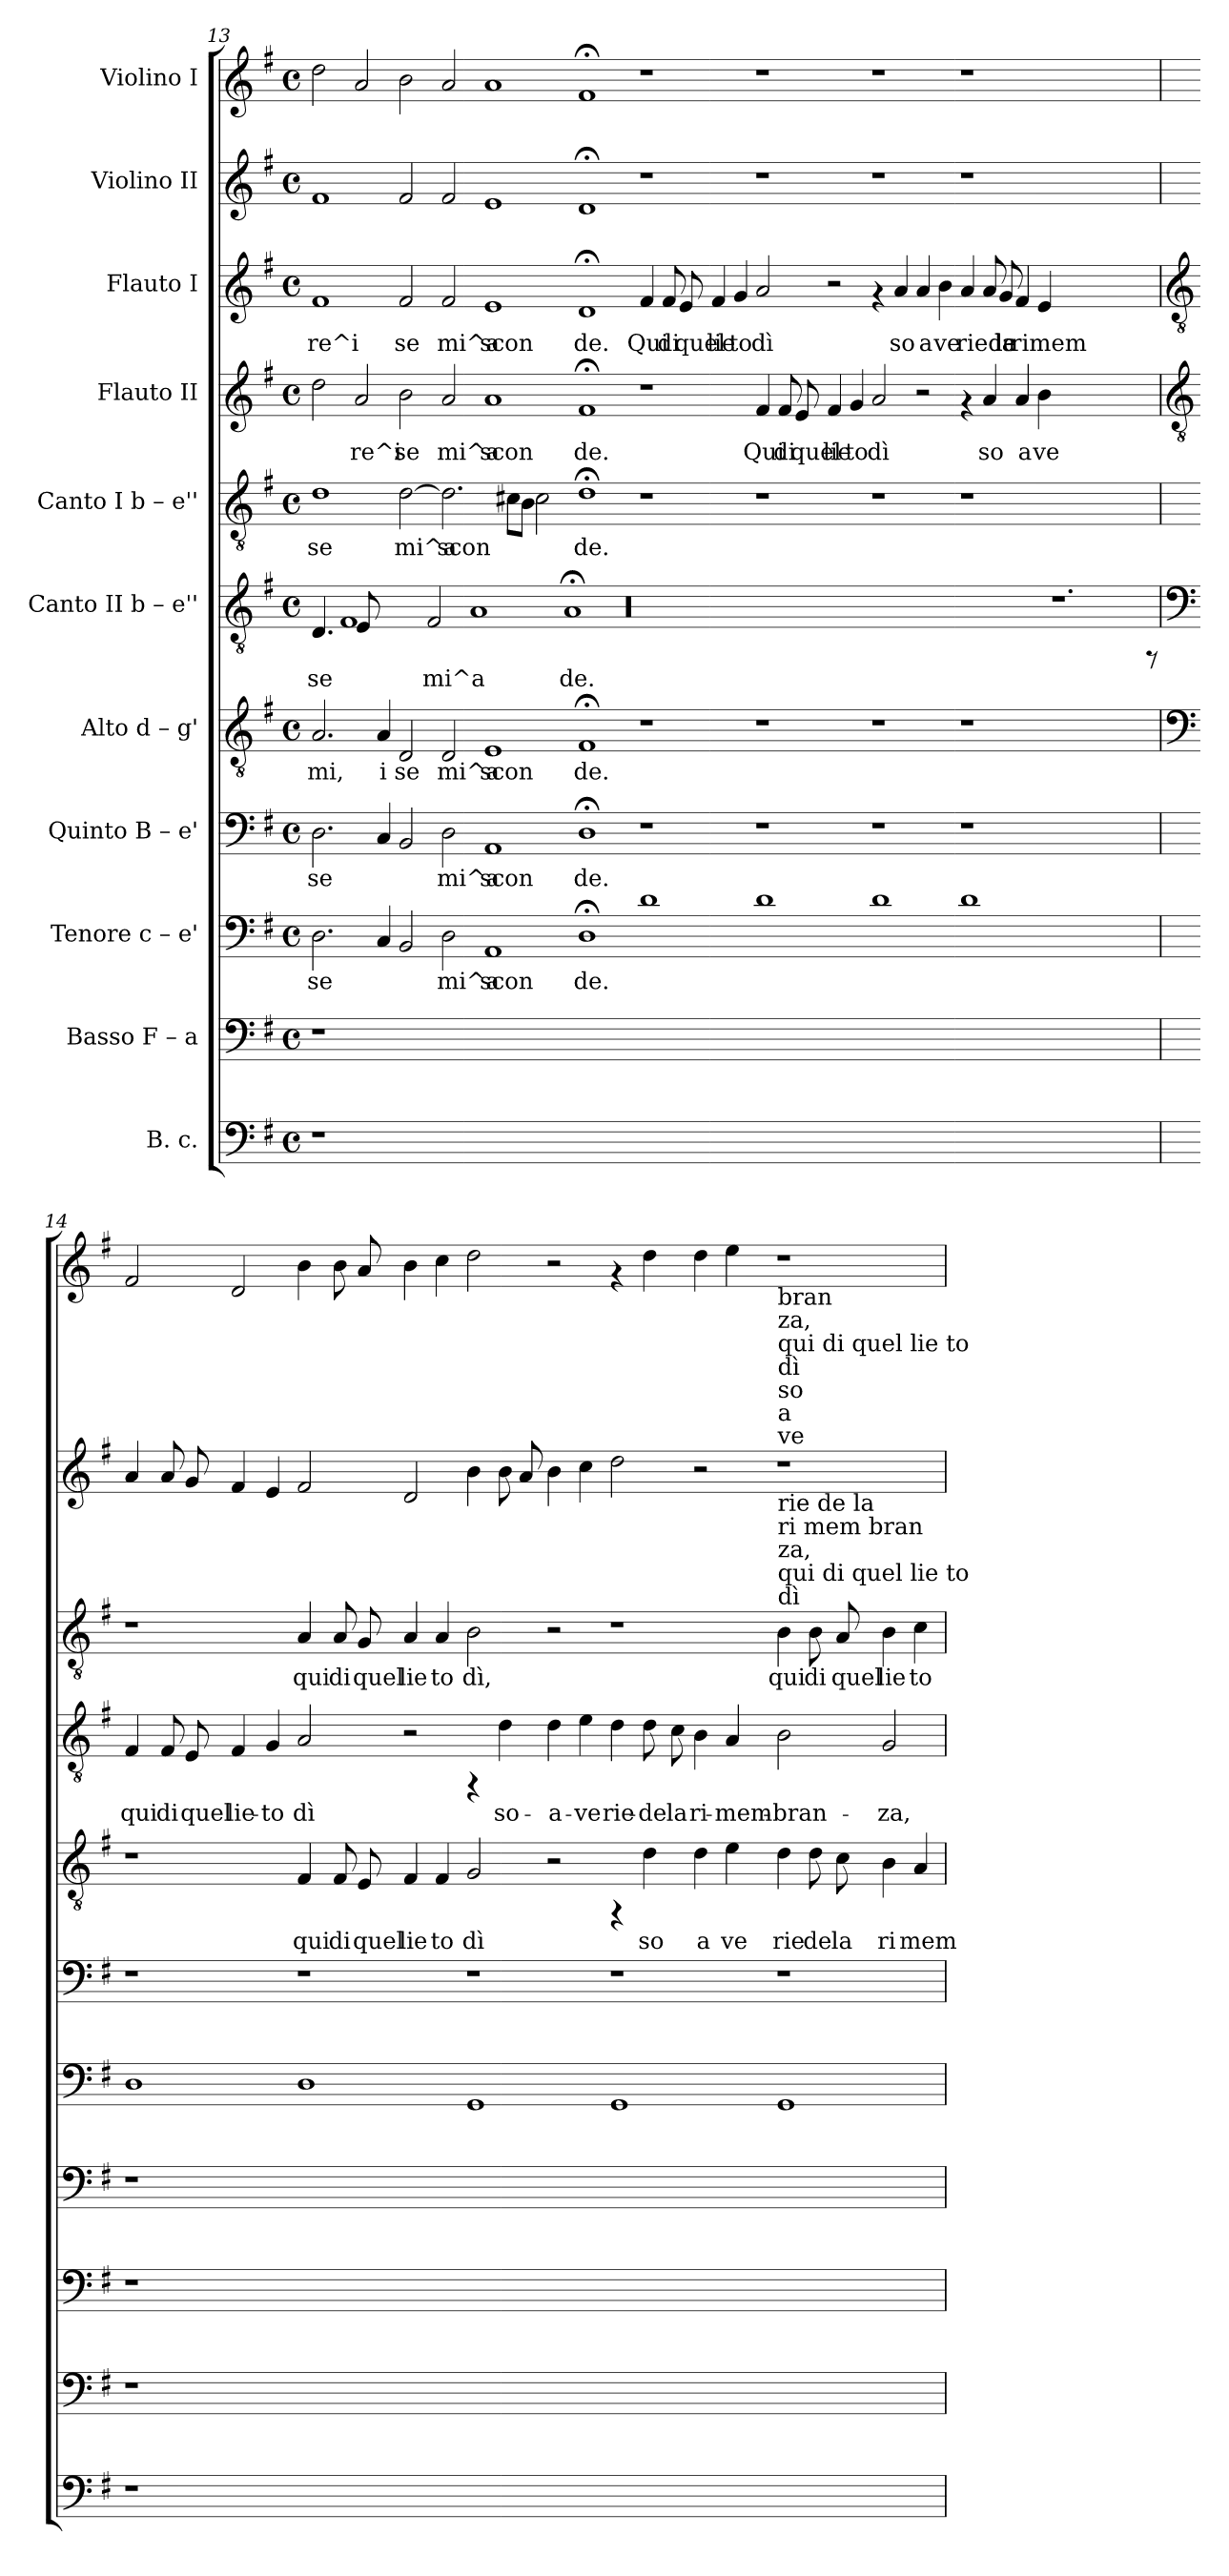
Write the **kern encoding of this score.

**kern	**kern	**kern	**text	**kern	**text	**kern	**text	**kern	**text	**kern	**text	**kern	**text	**kern	**text	**kern	**kern
*part11	*part10	*part9	*part9	*part8	*part8	*part7	*part7	*part6	*part6	*part5	*part5	*part4	*part4	*part3	*part3	*part2	*part1
*staff11	*staff10	*staff9	*staff9	*staff8	*staff8	*staff7	*staff7	*staff6	*staff6	*staff5	*staff5	*staff4	*staff4	*staff3	*staff3	*staff2	*staff1
*I"B. c.	*I"Basso  F – a	*I"Tenore  c – e'	*	*I"Quinto  B – e'	*	*I"Alto  d – g'	*	*I"Canto II  b – e''	*	*I"Canto I  b – e''	*	*I"Flauto II	*	*I"Flauto I	*	*I"Violino II	*I"Violino I
!!LO:PB:g=z
*clefF4	*clefF4	*clefF4	*	*clefF4	*	*clefGv2	*	*clefGv2	*	*clefGv2	*	*clefG2	*	*clefG2	*	*clefG2	*clefG2
*k[f#]	*k[f#]	*k[f#]	*	*k[f#]	*	*k[f#]	*	*k[f#]	*	*k[f#]	*	*k[f#]	*	*k[f#]	*	*k[f#]	*k[f#]
*G:	*G:	*G:	*	*G:	*	*G:	*	*G:	*	*G:	*	*G:	*	*G:	*	*G:	*G:
*M4/4	*M4/4	*M4/4	*	*M4/4	*	*M4/4	*	*M4/4	*	*M4/4	*	*M4/4	*	*M4/4	*	*M4/4	*M4/4
*met(c)	*met(c)	*met(c)	*	*met(c)	*	*met(c)	*	*met(c)	*	*met(c)	*	*met(c)	*	*met(c)	*	*met(c)	*met(c)
=13	=13	=13	=13	=13	=13	=13	=13	=13	=13	=13	=13	=13	=13	=13	=13	=13	=13
!	!	!	!LO:LY:a:rj	!	!LO:LY:b:rj	!	!LO:LY:b:rj	!	!LO:LY:b:rj	!	!LO:LY:b:rj	!	!LO:LY:b	!	!LO:LY:b:cj	!	!
*	*	*	*	*	*	*	*	*^	*	*	*	*	*	*	*	*	*
1r	1r	2.D\	se	2.D\	se	2.A/	mi,	4.D/	4.ryy	se	1d	se	2dd\	.	1f#	re^i	1f#	2dd\
!	!	!	!	!	!	!	!	!	!	!LO:LY:b:rj	!	!	!	!	!	!	!	!
.	.	.	.	.	.	.	.	1F#	8E/	.	.	.	.	.	.	.	.	.
!	!	!	!	!	!	!	!	!	!	!	!	!	!	!LO:LY:b	!	!	!	!
.	.	.	.	.	.	.	.	.	1ryy	.	.	.	2a/	re^i	.	.	.	2a/
!	!	!	!LO:LY:a:rj	!	!LO:LY:b:rj	!	!LO:LY:b:rj	!	!	!	!	!	!	!	!	!	!	!
.	.	4C/	.	4C/	.	4A/	i	.	.	.	.	.	.	.	.	.	.	.
!	!	!	!LO:LY:a:rj	!	!LO:LY:b:rj	!	!LO:LY:b:rj	!	!	!	!	!LO:LY:b:rj	!	!LO:LY:b	!	!LO:LY:b:cj	!	!
000ryy	000ryy	2BB/	.	2BB/	.	2D/	se	.	.	.	[<2d\	mi^a	2b\	se	2f#/	se	2f#/	2b\
!	!	!	!	!	!	!	!	!	!	!LO:LY:b:rj	!	!	!	!	!	!	!	!
.	.	.	.	.	.	.	.	2F#/	.	mi^a	.	.	.	.	.	.	.	.
!	!	!	!LO:LY:a:rj	!	!LO:LY:b:rj	!	!LO:LY:b:rj	!	!	!	!	!LO:LY:b:rj	!	!LO:LY:b	!	!LO:LY:b:cj	!	!
.	.	2D\	mi^a	2D\	mi^a	2D/	mi^a	.	000ryy	.	2.d\]	scon	2a/	mi^a	2f#/	mi^a	2f#/	2a/
.	.	.	.	.	.	.	.	1A	.	.	.	.	.	.	.	.	.	.
!	!	!	!LO:LY:a:rj	!	!LO:LY:b:rj	!	!LO:LY:b:rj	!	!	!	!	!	!	!LO:LY:b	!	!LO:LY:b:cj	!	!
.	.	1AA	scon	1AA	scon	1E	scon	.	.	.	.	.	1a	scon	1e	scon	1e	1a
!	!	!	!	!	!	!	!	!	!	!	!	!LO:LY:b:rj	!	!	!	!	!	!
.	.	.	.	.	.	.	.	.	.	.	8c#X\L	.	.	.	.	.	.	.
!	!	!	!	!	!	!	!	!	!	!	!	!LO:LY:b:rj	!	!	!	!	!	!
.	.	.	.	.	.	.	.	.	.	.	8B\J	.	.	.	.	.	.	.
!	!	!	!	!	!	!	!	!	!	!	!	!LO:LY:b:rj	!	!	!	!	!	!
.	.	.	.	.	.	.	.	.	.	.	2c#\	.	.	.	.	.	.	.
!	!	!	!	!	!	!	!	!	!	!LO:LY:b:rj	!	!	!	!	!	!	!	!
.	.	.	.	.	.	.	.	1A;<	.	de.	.	.	.	.	.	.	.	.
!	!	!	!LO:LY:a:rj	!	!LO:LY:b:rj	!	!LO:LY:b:rj	!	!	!	!	!LO:LY:b:rj	!	!LO:LY:b	!	!LO:LY:b:cj	!	!
.	.	1D;<	de.	1D;<	de.	1F#;<	de.	.	.	.	1d;<	de.	1f#;<	de.	1d;<	de.	1d;<	1f#;<
.	.	.	.	.	.	.	.	00r	.	.	.	.	.	.	.	.	.	.
!	!	!	!LO:LY:a:rj	!	!	!	!	!	!	!	!	!	!	!	!	!LO:LY:b:cj	!	!
.	.	1d	.	1r	.	1r	.	.	.	.	1r	.	1r	.	4f#/	Qui	1r	1r
!	!	!	!	!	!	!	!	!	!	!	!	!	!	!	!	!LO:LY:b:cj	!	!
.	.	.	.	.	.	.	.	.	.	.	.	.	.	.	8f#/	di	.	.
!	!	!	!	!	!	!	!	!	!	!	!	!	!	!	!	!LO:LY:b:cj	!	!
.	.	.	.	.	.	.	.	.	.	.	.	.	.	.	8e/	quel	.	.
!	!	!	!	!	!	!	!	!	!	!	!	!	!	!	!	!LO:LY:b:cj	!	!
.	.	.	.	.	.	.	.	.	.	.	.	.	.	.	4f#/	lie	.	.
!	!	!	!	!	!	!	!	!	!	!	!	!	!	!	!	!LO:LY:b:cj	!	!
.	.	.	.	.	.	.	.	.	.	.	.	.	.	.	4g/	to	.	.
!	!	!	!LO:LY:a:rj	!	!	!	!	!	!	!	!	!	!	!LO:LY:b	!	!LO:LY:b:cj	!	!
.	.	1d	.	1r	.	1r	.	.	.	.	1r	.	4f#/	Qui	2a/	dì	1r	1r
!	!	!	!	!	!	!	!	!	!	!	!	!	!	!LO:LY:b	!	!	!	!
.	.	.	.	.	.	.	.	.	.	.	.	.	8f#/	di	.	.	.	.
!	!	!	!	!	!	!	!	!	!	!	!	!	!	!LO:LY:b	!	!	!	!
.	.	.	.	.	.	.	.	.	.	.	.	.	8e/	quel	.	.	.	.
!	!	!	!	!	!	!	!	!	!	!	!	!	!	!LO:LY:b	!	!	!	!
.	.	.	.	.	.	.	.	.	.	.	.	.	4f#/	lie	2r	.	.	.
!	!	!	!	!	!	!	!	!	!	!	!	!	!	!LO:LY:b	!	!	!	!
.	.	.	.	.	.	.	.	.	.	.	.	.	4g/	to	.	.	.	.
!	!	!	!LO:LY:a:rj	!	!	!	!	!	!	!	!	!	!	!LO:LY:b	!	!	!	!
.	.	1d	.	1r	.	1r	.	.	.	.	1r	.	2a/	dì	4rf	.	1r	1r
!	!	!	!	!	!	!	!	!	!	!	!	!	!	!	!	!LO:LY:b:cj	!	!
.	.	.	.	.	.	.	.	.	.	.	.	.	.	.	4a/	so	.	.
!	!	!	!	!	!	!	!	!	!	!	!	!	!	!	!	!LO:LY:b:cj	!	!
.	.	.	.	.	.	.	.	.	.	.	.	.	2r	.	4a/	a	.	.
!	!	!	!	!	!	!	!	!	!	!	!	!	!	!	!	!LO:LY:b:cj	!	!
.	.	.	.	.	.	.	.	.	.	.	.	.	.	.	4b\	ve	.	.
!	!	!	!LO:LY:a:rj	!	!	!	!	!	!	!	!	!	!	!	!	!LO:LY:b:cj	!	!
.	.	1d	.	1r	.	1r	.	.	.	.	1r	.	4rf	.	4a/	riede	1r	1r
!	!	!	!	!	!	!	!	!	!	!	!	!	!	!LO:LY:b	!	!LO:LY:b:cj	!	!
.	.	.	.	.	.	.	.	.	.	.	.	.	4a/	so	8a/	.	.	.
!	!	!	!	!	!	!	!	!	!	!	!	!	!	!	!	!LO:LY:b:cj	!	!
.	.	.	.	.	.	.	.	.	.	.	.	.	.	.	8g/	la	.	.
!	!	!	!	!	!	!	!	!	!	!	!	!	!	!LO:LY:b	!	!LO:LY:b:cj	!	!
.	.	.	.	.	.	.	.	.	.	.	.	.	4a/	a	4f#/	rimem	.	.
!	!	!	!	!	!	!	!	!	!	!	!	!	!	!LO:LY:b	!	!LO:LY:b:cj	!	!
.	.	.	.	.	.	.	.	.	.	.	.	.	4b\	ve	4e/	.	.	.
.	.	.	.	.	.	.	.	1.r	.	.	.	.	.	.	.	.	.	.
.	.	1.ryy	.	1.ryy	.	1.ryy	.	.	.	.	1.ryy	.	1.ryy	.	1.ryy	.	1.ryy	1.ryy
2ryy	2ryy	.	.	.	.	.	.	.	.	.	.	.	.	.	.	.	.	.
.	.	.	.	.	.	.	.	8rFF	.	.	.	.	.	.	.	.	.	.
*	*	*	*	*	*	*	*	*v	*v	*	*	*	*	*	*	*	*	*
!!LO:PB:g=z
=14	=14	=14	=14	=14	=14	=14	=14	=14	=14	=14	=14	=14	=14	=14	=14	=14	=14
*	*	*	*	*	*	*clefF4	*	*clefF4	*	*	*	*clefGv2	*	*clefGv2	*	*	*
!	!	!	!	!	!	!	!LO:LY:b:rj	!	!	!	!	!	!LO:LY:b	!	!	!	!
1r	1r	1r	.	1r	.	1D	.	1r	.	1r	.	4F#/	qui	1r	.	4a/	2f#/
!	!	!	!	!	!	!	!	!	!	!	!	!	!LO:LY:b	!	!	!	!
.	.	.	.	.	.	.	.	.	.	.	.	8F#/	di	.	.	8a/	.
!	!	!	!	!	!	!	!	!	!	!	!	!	!LO:LY:b	!	!	!	!
.	.	.	.	.	.	.	.	.	.	.	.	8E/	quel	.	.	8g/	.
!	!	!	!	!	!	!	!	!	!	!	!	!	!LO:LY:b	!	!	!	!
.	.	.	.	.	.	.	.	.	.	.	.	4F#/	lie-	.	.	4f#/	2d/
!	!	!	!	!	!	!	!	!	!	!	!	!	!LO:LY:b	!	!	!	!
.	.	.	.	.	.	.	.	.	.	.	.	4G/	-to	.	.	4e/	.
!	!	!	!	!	!	!	!LO:LY:b:rj	!	!	!	!LO:LY:b:rj	!	!LO:LY:b	!	!LO:LY:b:cj	!	!
00ryy	00ryy	00ryy	.	00ryy	.	1D	.	1r	.	4F#/	qui	2A/	dì	4A/	qui	2f#/	4b\
!	!	!	!	!	!	!	!	!	!	!	!LO:LY:b:rj	!	!	!	!LO:LY:b:cj	!	!
.	.	.	.	.	.	.	.	.	.	8F#/	di	.	.	8A/	di	.	8b\
!	!	!	!	!	!	!	!	!	!	!	!LO:LY:b:rj	!	!	!	!LO:LY:b:cj	!	!
.	.	.	.	.	.	.	.	.	.	8E/	quel	.	.	8G/	quel	.	8a/
!	!	!	!	!	!	!	!	!	!	!	!LO:LY:b:rj	!	!	!	!LO:LY:b:cj	!	!
.	.	.	.	.	.	.	.	.	.	4F#/	lie	2r	.	4A/	lie	2d/	4b\
!	!	!	!	!	!	!	!	!	!	!	!LO:LY:b:rj	!	!	!	!LO:LY:b:cj	!	!
.	.	.	.	.	.	.	.	.	.	4F#/	to	.	.	4A/	to	.	4cc\
!	!	!	!	!	!	!	!LO:LY:b:rj	!	!	!	!LO:LY:b:rj	!	!	!	!LO:LY:b:cj	!	!
.	.	.	.	.	.	1GG	.	1r	.	2G/	dì	4rFF	.	2B\	dì,	4b\	2dd\
!	!	!	!	!	!	!	!	!	!	!	!	!	!LO:LY:b	!	!	!	!
.	.	.	.	.	.	.	.	.	.	.	.	4d\	so-	.	.	8b\	.
.	.	.	.	.	.	.	.	.	.	.	.	.	.	.	.	8a/	.
!	!	!	!	!	!	!	!	!	!	!	!	!	!LO:LY:b	!	!	!	!
.	.	.	.	.	.	.	.	.	.	2r	.	4d\	-a-	2r	.	4b\	2r
!	!	!	!	!	!	!	!	!	!	!	!	!	!LO:LY:b	!	!	!	!
.	.	.	.	.	.	.	.	.	.	.	.	4e\	-ve	.	.	4cc\	.
!	!	!	!	!	!	!	!LO:LY:b:rj	!	!	!	!	!	!LO:LY:b	!	!	!	!
.	.	.	.	.	.	1GG	.	1r	.	4rFF	.	4d\	rie-	1r	.	2dd\	4rf
!	!	!	!	!	!	!	!	!	!	!	!LO:LY:b:rj	!	!LO:LY:b	!	!	!	!
.	.	.	.	.	.	.	.	.	.	4d\	so	8d\	-de	.	.	.	4dd\
!	!	!	!	!	!	!	!	!	!	!	!	!	!LO:LY:b	!	!	!	!
.	.	.	.	.	.	.	.	.	.	.	.	8c\	la	.	.	.	.
!	!	!	!	!	!	!	!	!	!	!	!LO:LY:b:rj	!	!LO:LY:b	!	!	!	!
.	.	.	.	.	.	.	.	.	.	4d\	a	4B\	ri-	.	.	2r	4dd\
!	!	!	!	!	!	!	!	!	!	!	!LO:LY:b:rj	!	!LO:LY:b	!	!	!	!
.	.	.	.	.	.	.	.	.	.	4e\	ve	4A/	-mem-	.	.	.	4ee\
!	!	!	!	!	!	!	!	!	!	!	!	!	!	!	!	!	!LO:TX:b:t=bran
!	!	!	!	!	!	!	!	!	!	!	!	!	!	!	!	!	!LO:TX:b:t=za,
!	!	!	!	!	!	!	!	!	!	!	!	!	!	!	!	!	!LO:TX:b:t=qui di quel lie to
!	!	!	!	!	!	!	!	!	!	!	!	!	!	!	!	!	!LO:TX:b:t=dì
!	!	!	!	!	!	!	!	!	!	!	!	!	!	!	!	!	!LO:TX:b:t=so
!	!	!	!	!	!	!	!	!	!	!	!	!	!	!	!	!	!LO:TX:b:t=a
!	!	!	!	!	!	!	!	!	!	!	!	!	!	!	!	!	!LO:TX:b:t=ve
!	!	!	!	!	!	!	!	!	!	!	!	!	!	!	!	!LO:TX:b:t=rie de la	!
!	!	!	!	!	!	!	!	!	!	!	!	!	!	!	!	!LO:TX:b:t=ri mem bran	!
!	!	!	!	!	!	!	!	!	!	!	!	!	!	!	!	!LO:TX:b:t=za,	!
!	!	!	!	!	!	!	!	!	!	!	!	!	!	!	!	!LO:TX:b:t=qui di quel lie to	!
!	!	!	!	!	!	!	!	!	!	!	!	!	!	!	!	!LO:TX:b:t=dì	!
!	!	!	!	!	!	!	!LO:LY:b:rj	!	!	!	!LO:LY:b:rj	!	!LO:LY:b	!	!LO:LY:b:cj	!	!
.	.	.	.	.	.	1GG	.	1r	.	4d\	rie	2B\	-bran-	4B\	qui	1r	1r
!	!	!	!	!	!	!	!	!	!	!	!LO:LY:b:rj	!	!	!	!LO:LY:b:cj	!	!
.	.	.	.	.	.	.	.	.	.	8d\	de	.	.	8B\	di	.	.
!	!	!	!	!	!	!	!	!	!	!	!LO:LY:b:rj	!	!	!	!LO:LY:b:cj	!	!
.	.	.	.	.	.	.	.	.	.	8c\	la	.	.	8A/	quel	.	.
!	!	!	!	!	!	!	!	!	!	!	!LO:LY:b:rj	!	!LO:LY:b	!	!LO:LY:b:cj	!	!
.	.	.	.	.	.	.	.	.	.	4B\	ri	2G/	-za,	4B\	lie	.	.
!	!	!	!	!	!	!	!	!	!	!	!LO:LY:b:rj	!	!	!	!LO:LY:b:cj	!	!
.	.	.	.	.	.	.	.	.	.	4A/	mem	.	.	4c\	to	.	.
=	=	=	=	=	=	=	=	=	=	=	=	=	=	=	=	=	=
*-	*-	*-	*-	*-	*-	*-	*-	*-	*-	*-	*-	*-	*-	*-	*-	*-	*-
